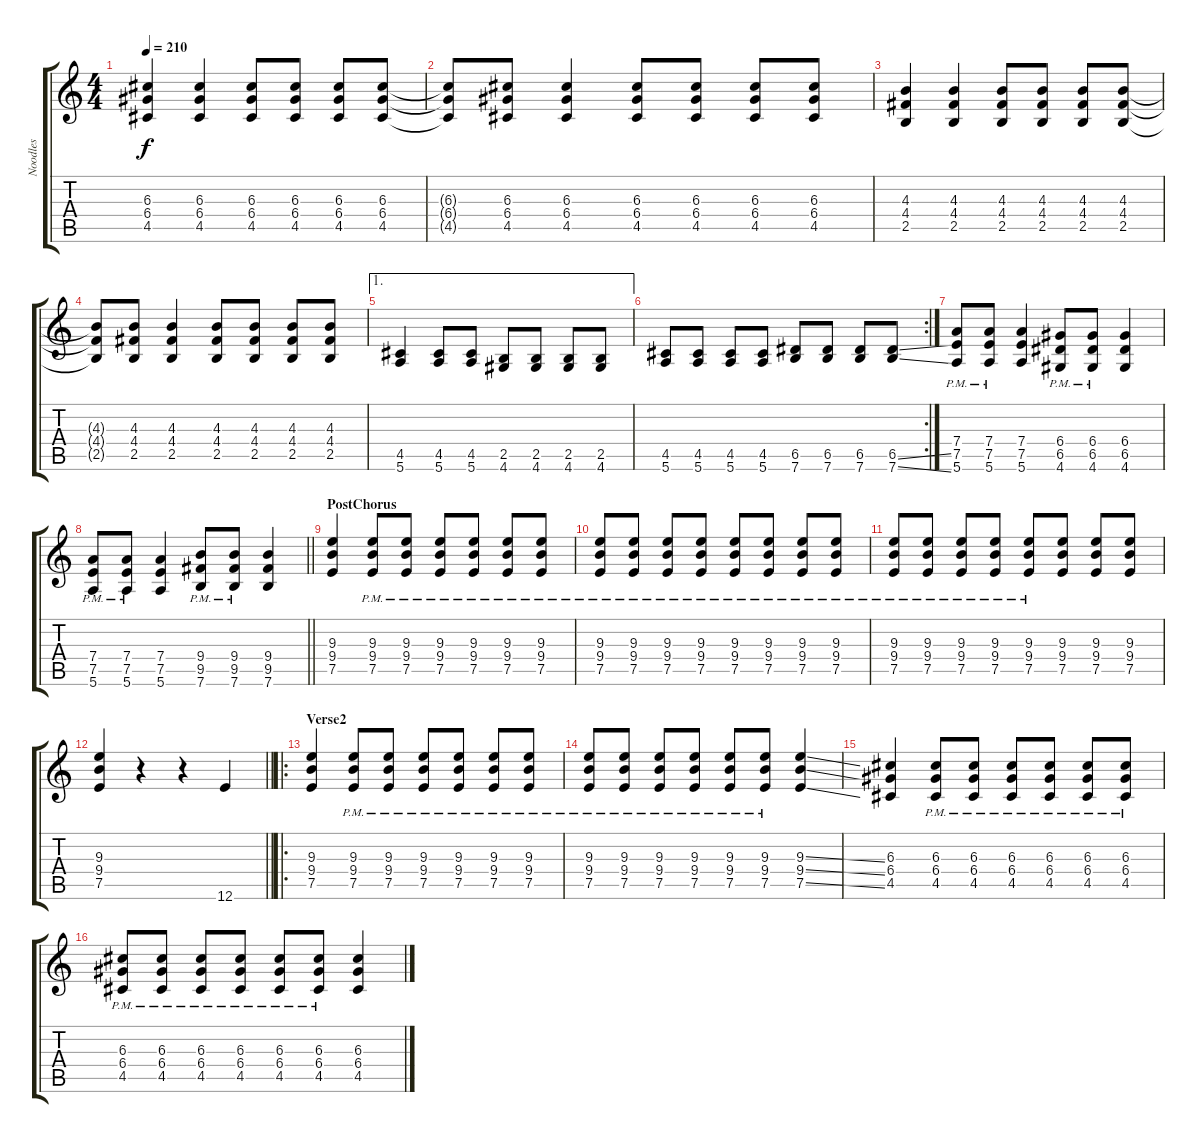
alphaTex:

\track ("Noodles" "Noodles") {instrument overdrivenguitar}
\staff {score tabs}
\tuning (E4 B3 G3 D3 A2 E2) {hide}
\ts (4 4)
\tempo 210
\clef g2
\ks c
(6.3 6.4 4.5).4{dy f} (6.3 6.4 4.5).4 (6.3 6.4 4.5).8 (6.3 6.4 4.5).8 (6.3 6.4 4.5).8 (6.3 6.4 4.5).8 |
(6.3{t} 6.4{t} 4.5{t}).8 (6.3 6.4 4.5).8 (6.3 6.4 4.5).4 (6.3 6.4 4.5).8 (6.3 6.4 4.5).8 (6.3 6.4 4.5).8 (6.3 6.4 4.5).8 |
(4.3 4.4 2.5).4 (4.3 4.4 2.5).4 (4.3 4.4 2.5).8 (4.3 4.4 2.5).8 (4.3 4.4 2.5).8 (4.3 4.4 2.5).8 |
(4.3{t} 4.4{t} 2.5{t}).8 (4.3 4.4 2.5).8 (4.3 4.4 2.5).4 (4.3 4.4 2.5).8 (4.3 4.4 2.5).8 (4.3 4.4 2.5).8 (4.3 4.4 2.5).8 |
\ae 1
(4.5 5.6).4 (4.5 5.6).8 (4.5 5.6).8 (2.5 4.6).8 (2.5 4.6).8 (2.5 4.6).8 (2.5 4.6).8 |
\rc 2
(4.5 5.6).8 (4.5 5.6).8 (4.5 5.6).8 (4.5 5.6).8 (6.5 7.6).8 (6.5 7.6).8 (6.5 7.6).8 (6.5{ss} 7.6{ss}).8 |
(7.4{pm} 7.5{pm} 5.6{pm}).8 (7.4{pm} 7.5{pm} 5.6{pm}).8 (7.4 7.5 5.6).4 (6.4{pm} 6.5{pm} 4.6{pm}).8 (6.4{pm} 6.5{pm} 4.6{pm}).8 (6.4 6.5 4.6).4 |
\barLineRight lightlight
(7.4{pm} 7.5{pm} 5.6{pm}).8 (7.4{pm} 7.5{pm} 5.6{pm}).8 (7.4 7.5 5.6).4 (9.4{pm} 9.5{pm} 7.6{pm}).8 (9.4{pm} 9.5{pm} 7.6{pm}).8 (9.4 9.5 7.6).4 |
\section ("" "PostChorus")
(9.3 9.4 7.5).4 (9.3{pm} 9.4{pm} 7.5{pm}).8 (9.3{pm} 9.4{pm} 7.5{pm}).8 (9.3{pm} 9.4{pm} 7.5{pm}).8 (9.3{pm} 9.4{pm} 7.5{pm}).8 (9.3{pm} 9.4{pm} 7.5{pm}).8 (9.3{pm} 9.4{pm} 7.5{pm}).8 |
(9.3{pm} 9.4{pm} 7.5{pm}).8 (9.3{pm} 9.4{pm} 7.5{pm}).8 (9.3{pm} 9.4{pm} 7.5{pm}).8 (9.3{pm} 9.4{pm} 7.5{pm}).8 (9.3{pm} 9.4{pm} 7.5{pm}).8 (9.3{pm} 9.4{pm} 7.5{pm}).8 (9.3{pm} 9.4{pm} 7.5{pm}).8 (9.3{pm} 9.4{pm} 7.5{pm}).8 |
(9.3{pm} 9.4{pm} 7.5{pm}).8 (9.3{pm} 9.4{pm} 7.5{pm}).8 (9.3{pm} 9.4{pm} 7.5{pm}).8 (9.3{pm} 9.4{pm} 7.5{pm}).8 (9.3{pm} 9.4{pm} 7.5{pm}).8 (9.3 9.4 7.5).8 (9.3 9.4 7.5).8 (9.3 9.4 7.5).8 |
\barLineRight lightlight
(9.3 9.4 7.5).4 r.4 r.4 12.6.4 |
\ro
\section ("" "Verse2")
(9.3 9.4 7.5).4 (9.3{pm} 9.4{pm} 7.5{pm}).8 (9.3{pm} 9.4{pm} 7.5{pm}).8 (9.3{pm} 9.4{pm} 7.5{pm}).8 (9.3{pm} 9.4{pm} 7.5{pm}).8 (9.3{pm} 9.4{pm} 7.5{pm}).8 (9.3{pm} 9.4{pm} 7.5{pm}).8 |
(9.3{pm} 9.4{pm} 7.5{pm}).8 (9.3{pm} 9.4{pm} 7.5{pm}).8 (9.3{pm} 9.4{pm} 7.5{pm}).8 (9.3{pm} 9.4{pm} 7.5{pm}).8 (9.3{pm} 9.4{pm} 7.5{pm}).8 (9.3{pm} 9.4{pm} 7.5{pm}).8 (9.3{ss} 9.4{ss} 7.5{ss}).4 |
(6.3 6.4 4.5).4 (6.3{pm} 6.4{pm} 4.5{pm}).8 (6.3{pm} 6.4{pm} 4.5{pm}).8 (6.3{pm} 6.4{pm} 4.5{pm}).8 (6.3{pm} 6.4{pm} 4.5{pm}).8 (6.3{pm} 6.4{pm} 4.5{pm}).8 (6.3{pm} 6.4{pm} 4.5{pm}).8 |
(6.3{pm} 6.4{pm} 4.5{pm}).8 (6.3{pm} 6.4{pm} 4.5{pm}).8 (6.3{pm} 6.4{pm} 4.5{pm}).8 (6.3{pm} 6.4{pm} 4.5{pm}).8 (6.3{pm} 6.4{pm} 4.5{pm}).8 (6.3{pm} 6.4{pm} 4.5{pm}).8 (6.3{ss} 6.4{ss} 4.5{ss}).4
